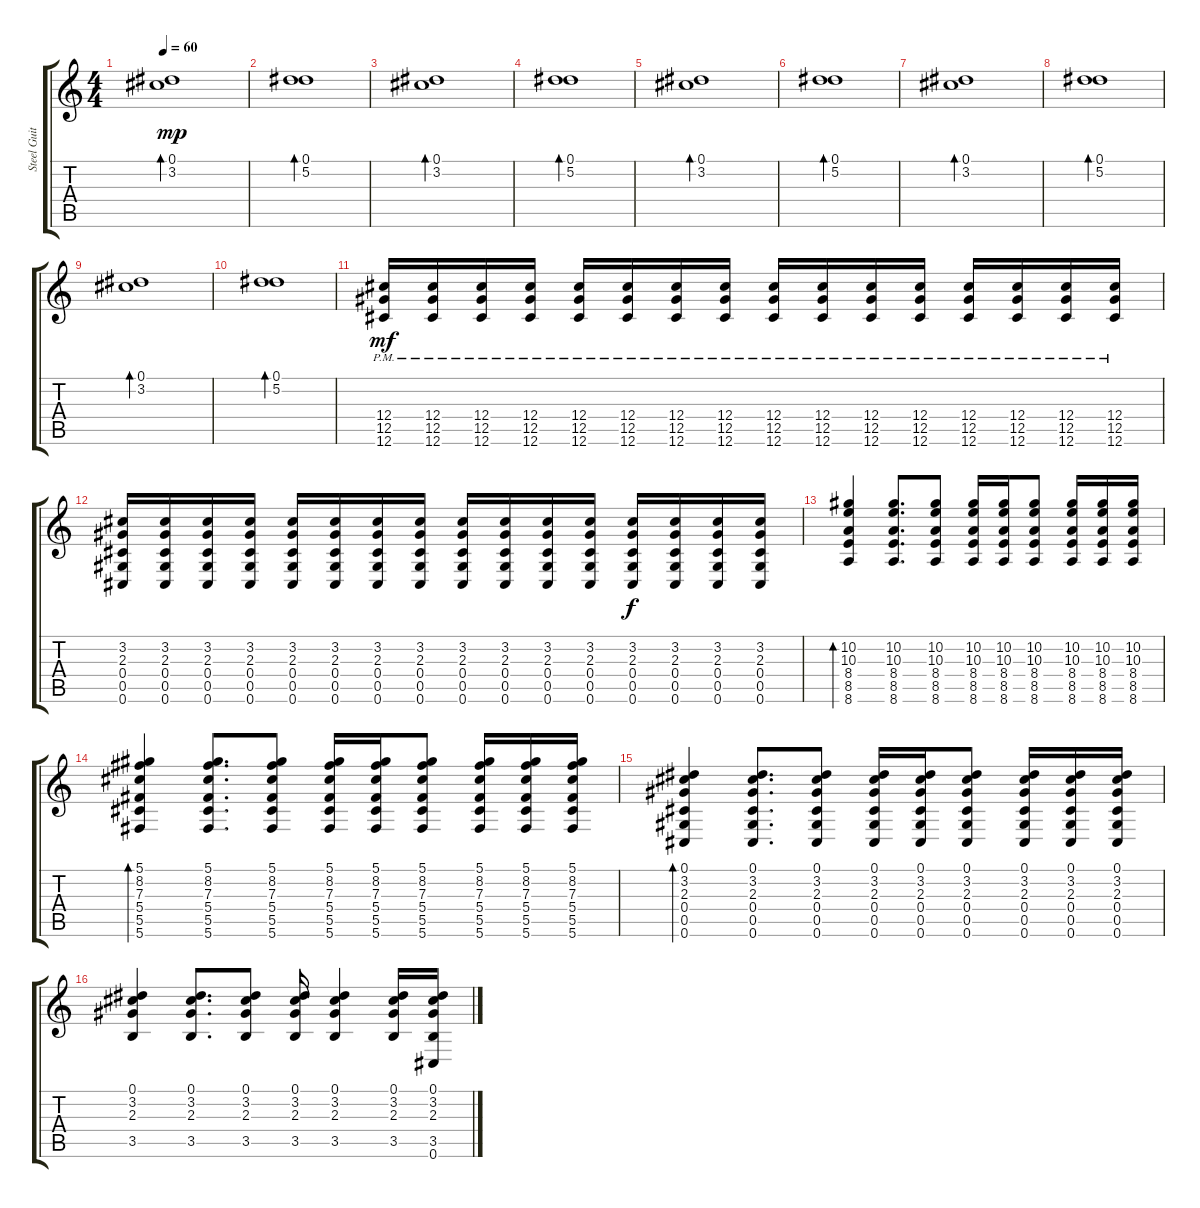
\track ("Steel Guitar" "Steel Guit") {instrument acousticguitarsteel}
\staff {score tabs}
\tuning (Eb4 Bb3 Gb3 Db3 Ab2 Db2) {hide}
\ts (4 4)
\tempo 60
\clef g2
\ks c
(0.1 3.2).1{bd 60 dy mp} |
(0.1 5.2).1{bd 60} |
(0.1 3.2).1{bd 60} |
(0.1 5.2).1{bd 60} |
(0.1 3.2).1{bd 60} |
(0.1 5.2).1{bd 60} |
(0.1 3.2).1{bd 60} |
(0.1 5.2).1{bd 60} |
(0.1 3.2).1{bd 60} |
(0.1 5.2).1{bd 60} |
(12.4{pm} 12.5{pm} 12.6{pm}).16{dy mf} (12.4{pm} 12.5{pm} 12.6{pm}).16 (12.4{pm} 12.5{pm} 12.6{pm}).16 (12.4{pm} 12.5{pm} 12.6{pm}).16 (12.4{pm} 12.5{pm} 12.6{pm}).16 (12.4{pm} 12.5{pm} 12.6{pm}).16 (12.4{pm} 12.5{pm} 12.6{pm}).16 (12.4{pm} 12.5{pm} 12.6{pm}).16 (12.4{pm} 12.5{pm} 12.6{pm}).16 (12.4{pm} 12.5{pm} 12.6{pm}).16 (12.4{pm} 12.5{pm} 12.6{pm}).16 (12.4{pm} 12.5{pm} 12.6{pm}).16 (12.4{pm} 12.5{pm} 12.6{pm}).16 (12.4{pm} 12.5{pm} 12.6{pm}).16 (12.4{pm} 12.5{pm} 12.6{pm}).16 (12.4{pm} 12.5{pm} 12.6{pm}).16 |
(3.2 2.3 0.4 0.5 0.6).16 (3.2 2.3 0.4 0.5 0.6).16 (3.2 2.3 0.4 0.5 0.6).16 (3.2 2.3 0.4 0.5 0.6).16 (3.2 2.3 0.4 0.5 0.6).16 (3.2 2.3 0.4 0.5 0.6).16 (3.2 2.3 0.4 0.5 0.6).16 (3.2 2.3 0.4 0.5 0.6).16 (3.2 2.3 0.4 0.5 0.6).16 (3.2 2.3 0.4 0.5 0.6).16 (3.2 2.3 0.4 0.5 0.6).16 (3.2 2.3 0.4 0.5 0.6).16 (3.2 2.3 0.4 0.5 0.6).16{dy f} (3.2 2.3 0.4 0.5 0.6).16 (3.2 2.3 0.4 0.5 0.6).16 (3.2 2.3 0.4 0.5 0.6).16 |
(10.2 10.3 8.4 8.5 8.6).4{bd 30} (10.2 10.3 8.4 8.5 8.6).8{d} (10.2 10.3 8.4 8.5 8.6).8 (10.2 10.3 8.4 8.5 8.6).16 (10.2 10.3 8.4 8.5 8.6).16 (10.2 10.3 8.4 8.5 8.6).8 (10.2 10.3 8.4 8.5 8.6).16 (10.2 10.3 8.4 8.5 8.6).16 (10.2 10.3 8.4 8.5 8.6).16 |
(5.1 8.2 7.3 5.4 5.5 5.6).4{bd 30} (5.1 8.2 7.3 5.4 5.5 5.6).8{d} (5.1 8.2 7.3 5.4 5.5 5.6).8 (5.1 8.2 7.3 5.4 5.5 5.6).16 (5.1 8.2 7.3 5.4 5.5 5.6).16 (5.1 8.2 7.3 5.4 5.5 5.6).8 (5.1 8.2 7.3 5.4 5.5 5.6).16 (5.1 8.2 7.3 5.4 5.5 5.6).16 (5.1 8.2 7.3 5.4 5.5 5.6).16 |
(0.1 3.2 2.3 0.4 0.5 0.6).4{bd 30} (0.1 3.2 2.3 0.4 0.5 0.6).8{d} (0.1 3.2 2.3 0.4 0.5 0.6).8 (0.1 3.2 2.3 0.4 0.5 0.6).16 (0.1 3.2 2.3 0.4 0.5 0.6).16 (0.1 3.2 2.3 0.4 0.5 0.6).8 (0.1 3.2 2.3 0.4 0.5 0.6).16 (0.1 3.2 2.3 0.4 0.5 0.6).16 (0.1 3.2 2.3 0.4 0.5 0.6).16 |
(0.1 3.2 2.3 3.5).4 (0.1 3.2 2.3 3.5).8{d} (0.1 3.2 2.3 3.5).8 (0.1 3.2 2.3 3.5).16 (0.1 3.2 2.3 3.5).4 (0.1 3.2 2.3 3.5).16 (0.1 3.2 2.3 3.5 0.6).16
